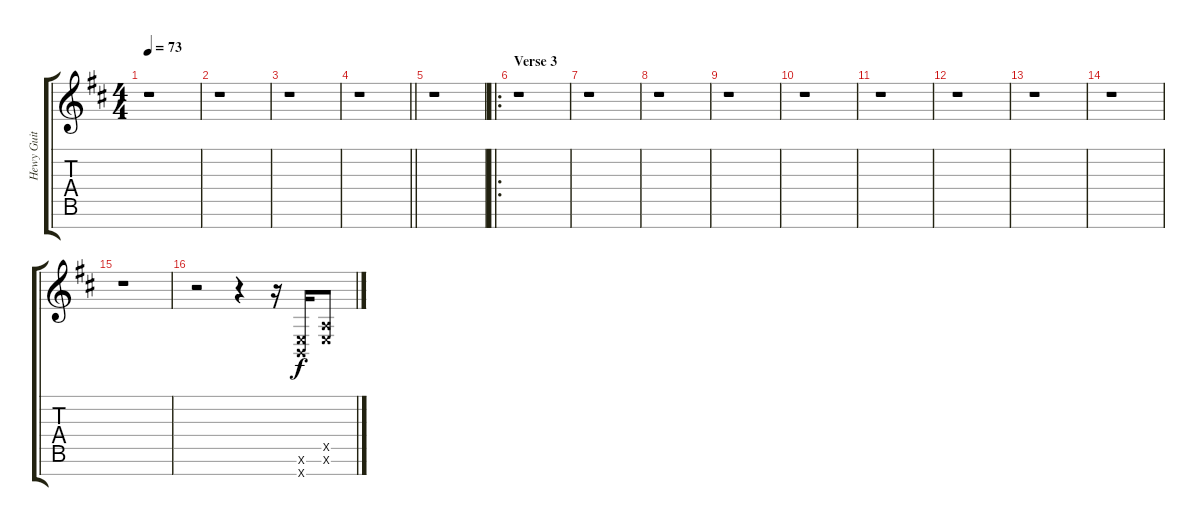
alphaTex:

\track ("Hewy Guit" "Hewy Guit") {instrument overdrivenguitar}
\staff {score tabs}
\tuning (E4 B3 G3 D3 A2 E2 B1) {hide}
\ts (4 4)
\tempo 73
\clef g2
\ks d
r.1{dy f} |
r.1 |
r.1 |
\barLineRight lightlight
r.1 |
r.1 |
\ro
\section ("" "Verse 3")
r.1 |
r.1 |
r.1 |
r.1 |
r.1 |
r.1 |
r.1 |
r.1 |
r.1 |
r.1 |
r.2 r.4 r.16 (0.6{x} 0.7{x}).16 (0.5{x} 0.6{x}).8
